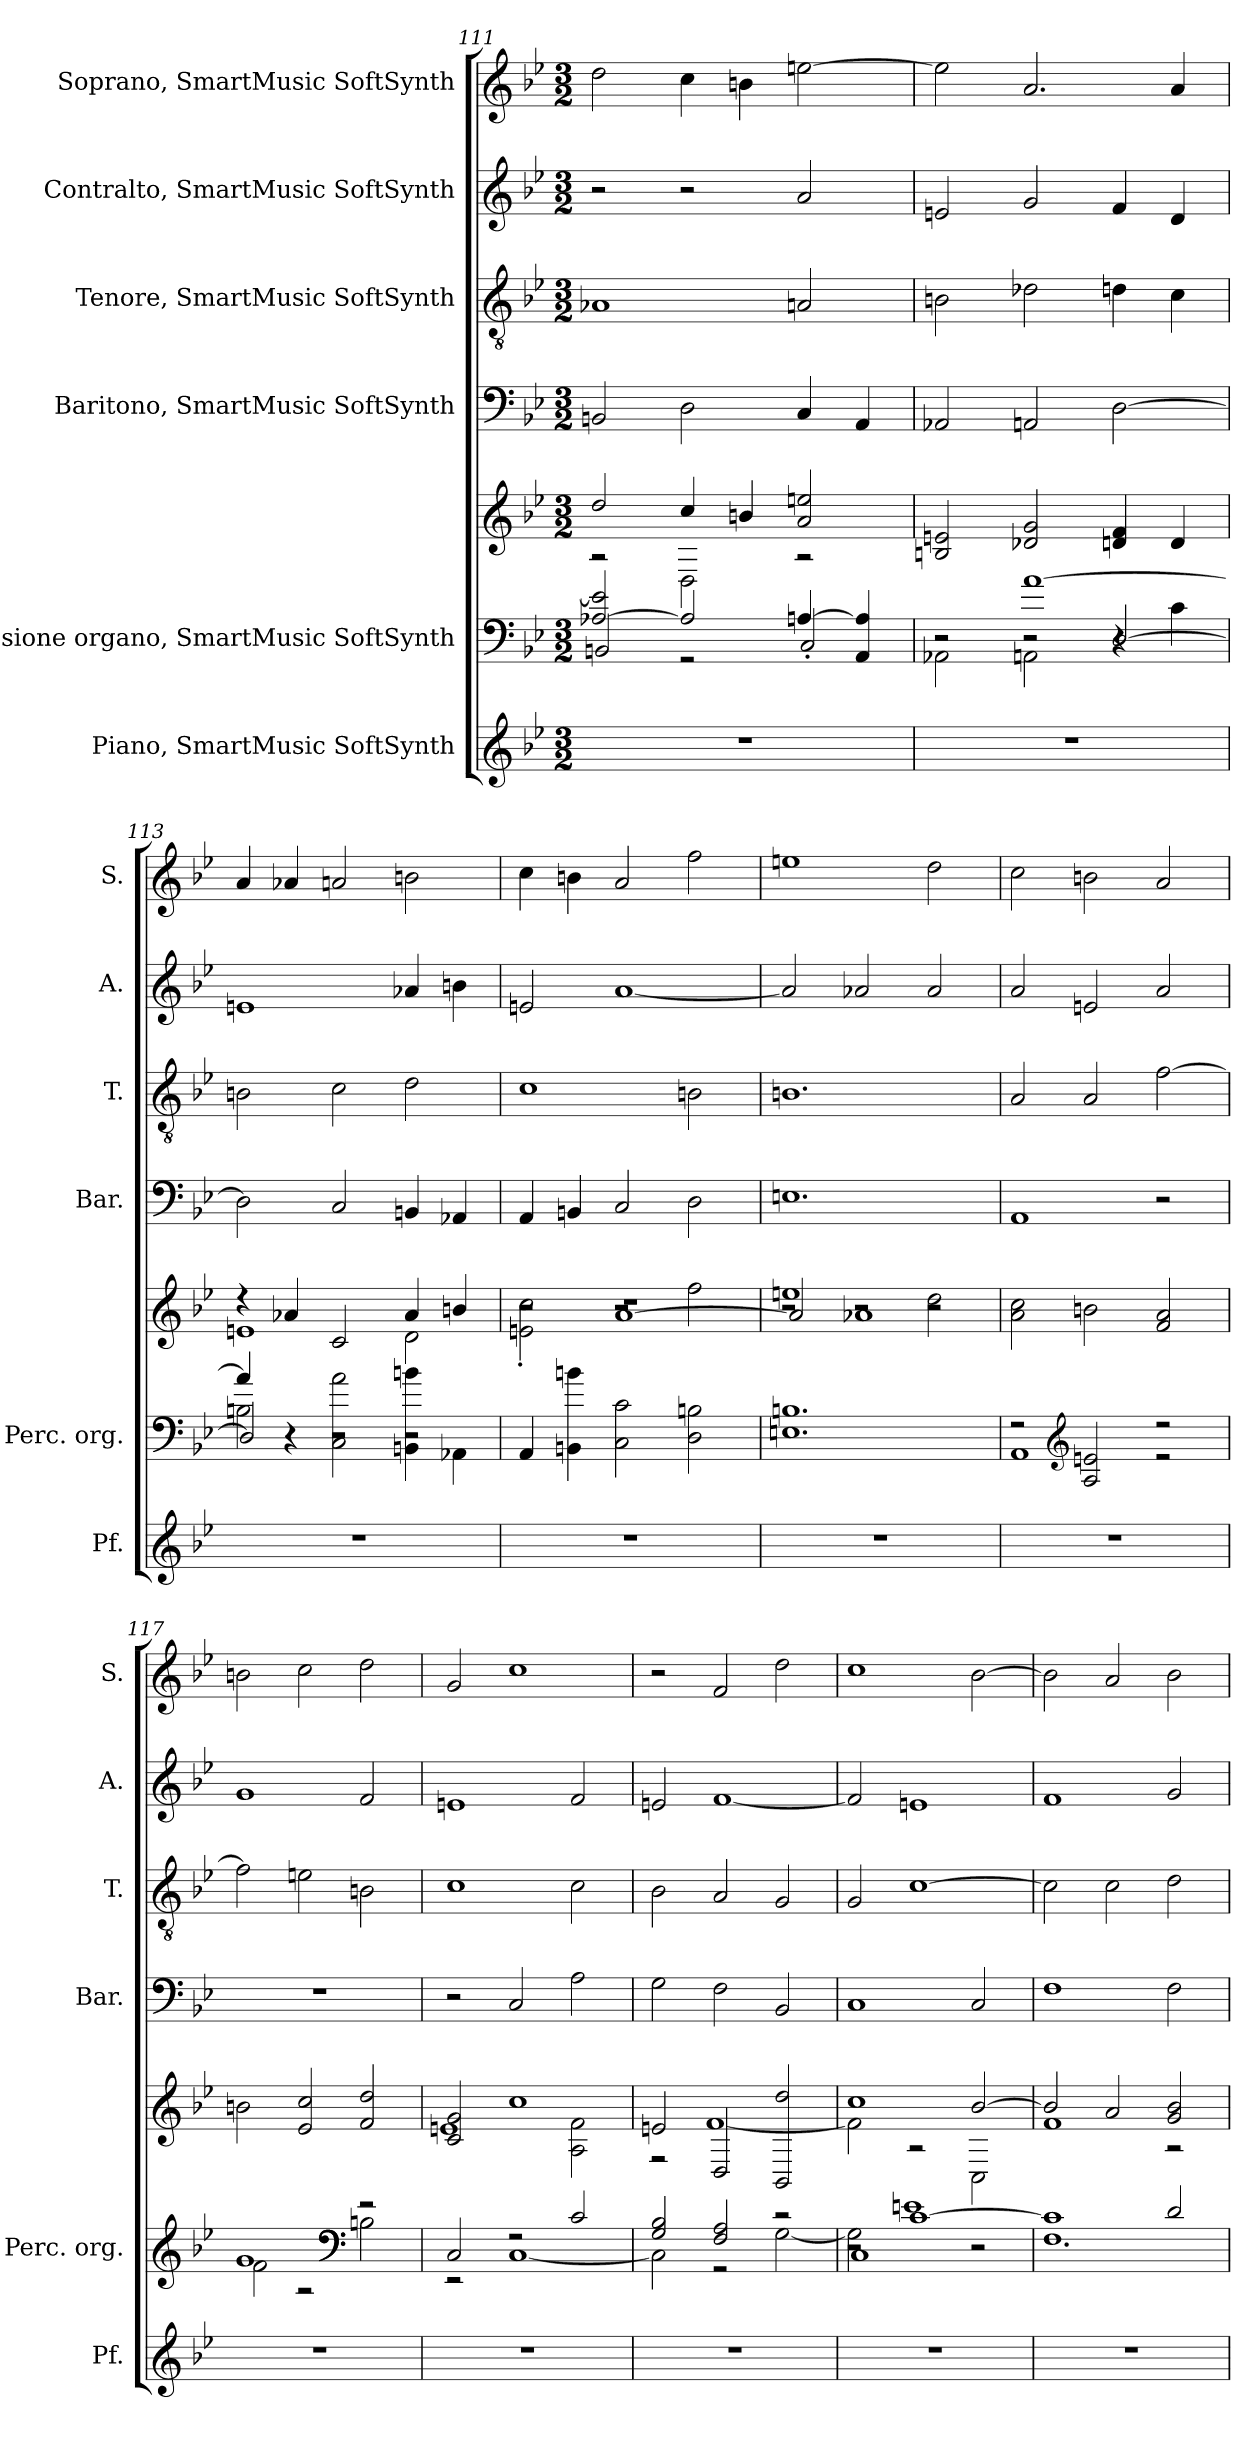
**kern	**kern	**kern	**kern	**kern	**kern	**kern
*part6	*part5	*part5	*part4	*part3	*part2	*part1
*staff7	*staff6	*staff5	*staff4	*staff3	*staff2	*staff1
*I"Piano, SmartMusic SoftSynth	*I"Percussione organo, SmartMusic SoftSynth	*	*I"Baritono, SmartMusic SoftSynth	*I"Tenore, SmartMusic SoftSynth	*I"Contralto, SmartMusic SoftSynth	*I"Soprano, SmartMusic SoftSynth
*I'Pf.	*I'Perc. org.	*	*I'Bar.	*I'T.	*I'A.	*I'S.
*clefG2	*clefF4	*clefG2	*clefF4	*clefGv2	*clefG2	*clefG2
*k[b-e-]	*k[b-e-]	*k[b-e-]	*k[b-e-]	*k[b-e-]	*k[b-e-]	*k[b-e-]
*M3/2	*M3/2	*M3/2	*M3/2	*M3/2	*M3/2	*M3/2
=111	=111	=111	=111	=111	=111	=111
*	*^	*^	*	*	*	*
1.r	[2A-X/ 2e/]	2BBn/	2dd/	2r	2BBn/	1A-X	2r	2dd\
.	2A-/]	2r	4cc/	2D\	2D\	.	2r	4cc\
.	.	.	4bn/	.	.	.	.	4bn\
.	[4An/	2C'/	2a/ 2een/	2r	4C/	2An/	2a/	[2een\
.	4AA/ 4A/]	.	.	.	4AA/	.	.	.
*	*	*	*v	*v	*	*	*	*
=112	=112	=112	=112	=112	=112	=112	=112
*	*	*^	*	*	*	*	*
1.r	2r	2AA-X\	2r	2Bn/ 2en/	2AA-X/	2Bn\	2en/	2ee\]
.	[1a	2AAn\	2r	2d-X/ 2g/	2AAn/	2d-X\	2g/	2.a/
.	.	4r	[2D/	4dn/ 4f/	[2D\	4dn\	4f/	.
.	.	4c\	.	4d/	.	4c\	4d/	4a/
=113	=113	=113	=113	=113	=113	=113	=113	=113
*	*	*	*	*^	*	*	*	*
1.r	4a/]	2Bn\	2D/]	4r	1en	2D\]	2Bn\	1en	4a/
.	4r	.	.	4a-X/	.	.	.	.	4a-X/
.	2r	2C\ 2a\	2r	2c/	.	2C/	2c\	.	2an/
.	2r	4BBn\ 4bn\	2r	4a-/	2d\	4BBn/	2d\	4a-X/	2bn\
.	.	4AA-X\	.	4bn/	.	4AA-X/	.	4bn\	.
*	*v	*v	*v	*	*	*	*	*	*
!!LO:PB:g=z
=114	=114	=114	=114	=114	=114	=114	=114
*	*	*	*^	*	*	*	*
1.r	4AA/	1.r	2en\' 2cc\'	2r	4AA/	1c	2en/	4cc\
.	4BBn\ 4bn\	.	.	.	4BBn/	.	.	4bn\
.	2C\ 2c\	.	2r	[1a	2C/	.	[1a	2a/
.	2D\ 2Bn\	.	2ff\	.	2D\	2Bn\	.	2ff\
=115	=115	=115	=115	=115	=115	=115	=115	=115
1.r	1.En 1.Bn	1een	2r	2a/]	1.En	1.Bn	2a/]	1een
.	.	.	2r	1a-X	.	.	2a-X/	.
.	.	2r	2dd\	.	.	.	2a-/	2dd\
*	*	*v	*v	*v	*	*	*	*
=116	=116	=116	=116	=116	=116	=116
*	*^	*	*	*	*	*
1.r	2r	1AA	2a\ 2cc\	1AA	2A/	2a/	2cc\
*	*clefG2	*	*	*	*	*	*
.	2A/ 2en/	.	2bn\	.	2A/	2en/	2bn\
.	2r	2r	2f/ 2a/	2r	[2f\	2a/	2a/
=117	=117	=117	=117	=117	=117	=117	=117
1.r	1g	2f\	2bn\	1.r	2f\]	1g	2bn\
.	.	2r	2e-/ 2cc/	.	2en\	.	2cc\
*	*clefF4	*	*	*	*	*	*
.	2r	2Bn\	2f/ 2dd/	.	2Bn\	2f/	2dd\
=118	=118	=118	=118	=118	=118	=118	=118
*	*	*	*^	*	*	*	*
1.r	2C/	2r	2c/ 2g/	1en	2r	1c	1en	2g/
.	2r	[1C	1cc	.	2C/	.	.	1cc
.	2c/	.	.	2A\ 2f\	2A\	2c\	2f/	.
=119	=119	=119	=119	=119	=119	=119	=119	=119
1.r	2G/ 2B-/	2C\]	2en/	2r	2G\	2B-\	2en/	2r
.	2F/ 2A/	2r	2D/	[1f	2F\	2A/	[1f	2f/
.	2r	[2G\	2BB-/ 2dd/	.	2BB-/	2G/	.	2dd\
!!LO:PB:g=z
=120	=120	=120	=120	=120	=120	=120	=120	=120
*	*	*^	*	*	*	*	*	*
1.r	2r	2G\]	1C	1cc	2f\]	1C	2G/	2f/]	1cc
.	[1c	1en	.	.	2r	.	[1c	1en	.
.	.	.	2r	[2b-/	2C\	2C/	.	.	[2b-\
*	*	*v	*v	*	*	*	*	*	*
=121	=121	=121	=121	=121	=121	=121	=121	=121
1.r	1c]	1.F	2b-/]	1f	1F	2c\]	1f	2b-\]
.	.	.	2a/	.	.	2c\	.	2a/
.	2d/	.	2g/ 2b-/	2r	2F\	2d\	2g/	2b-\
*	*v	*v	*	*	*	*	*	*
*	*	*v	*v	*	*	*	*
=	=	=	=	=	=	=
*-	*-	*-	*-	*-	*-	*-
